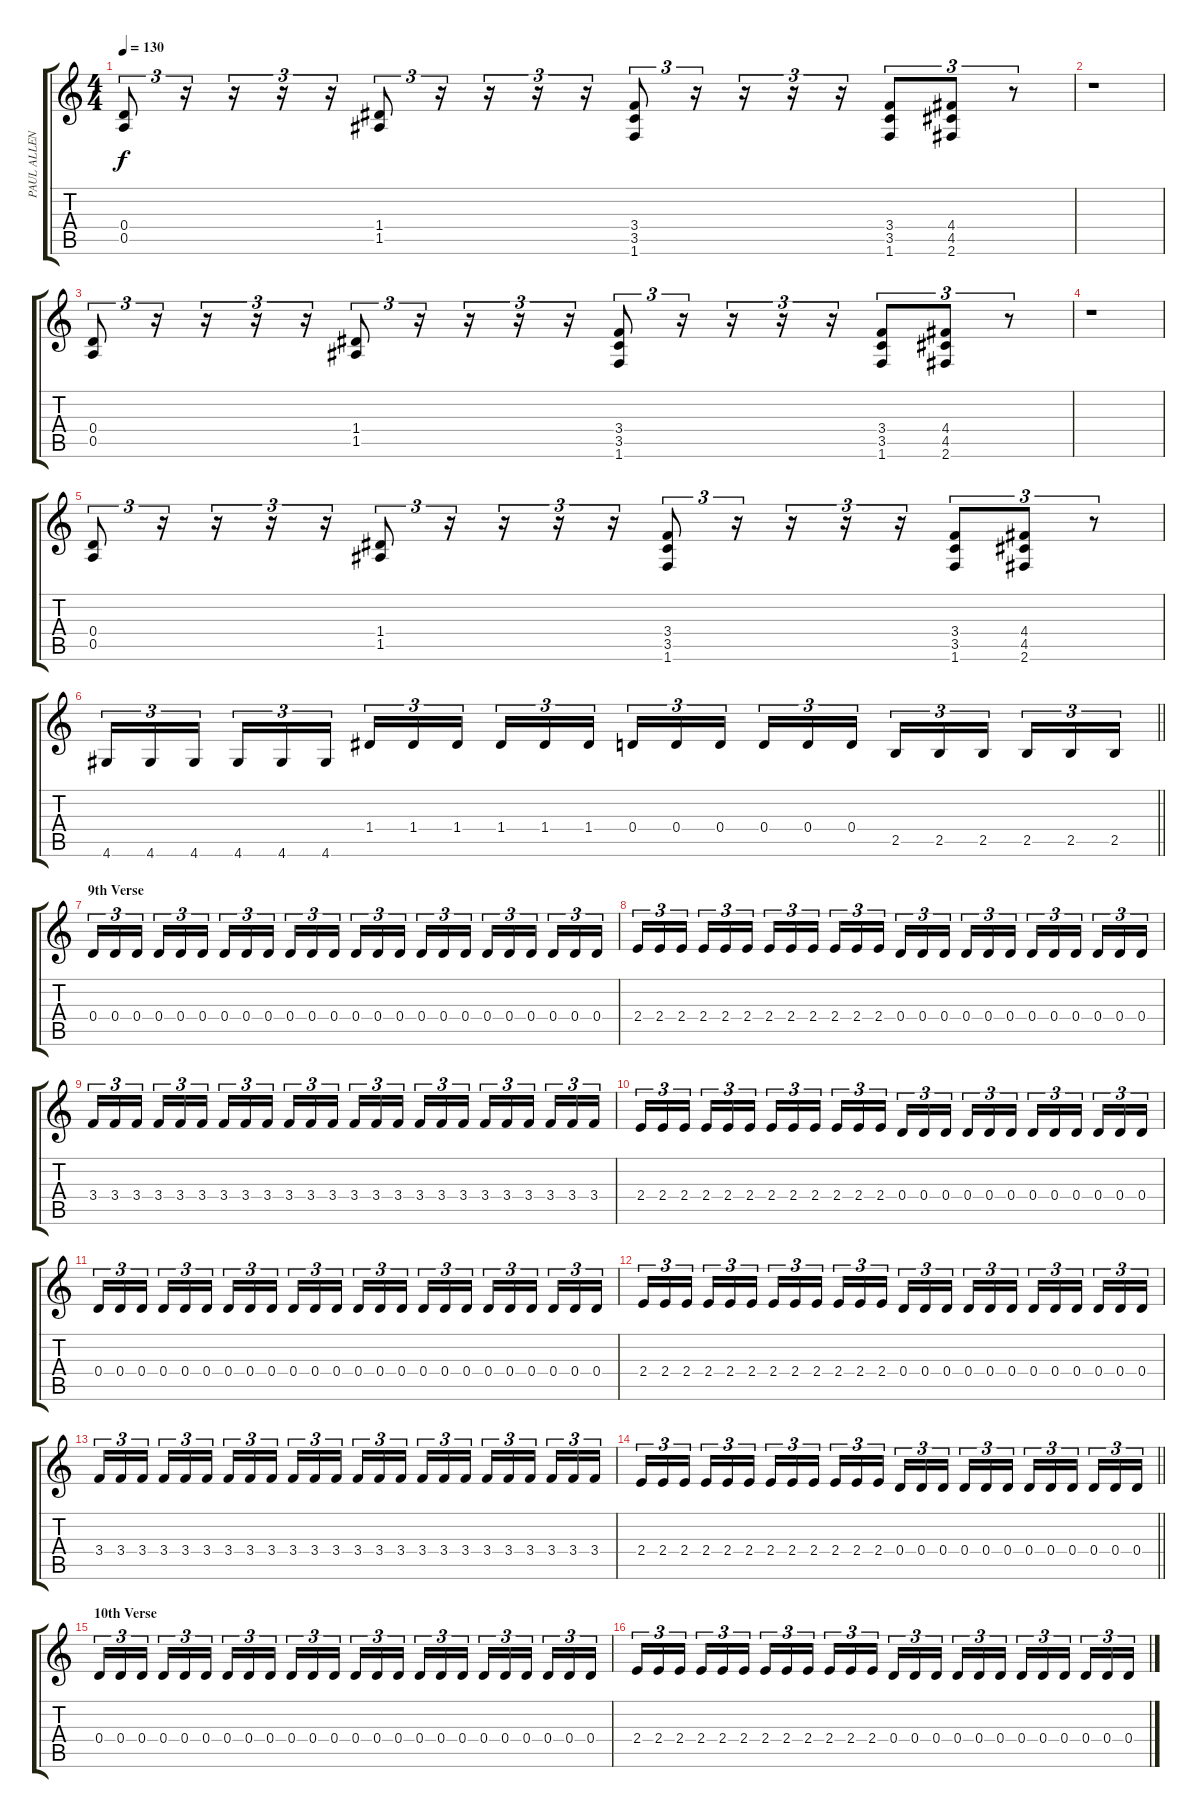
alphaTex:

\track ("PAUL ALLENDER" "PAUL ALLEN") {instrument overdrivenguitar}
\staff {score tabs}
\tuning (E4 B3 G3 D3 A2 E2) {hide}
\ts (4 4)
\tempo 130
\clef g2
\ks c
(0.4 0.5).8{tu (3 2) dy f} r.16{tu (3 2)} r.16{tu (3 2)} r.16{tu (3 2)} r.16{tu (3 2)} (1.4 1.5).8{tu (3 2)} r.16{tu (3 2)} r.16{tu (3 2)} r.16{tu (3 2)} r.16{tu (3 2)} (3.4 3.5 1.6).8{tu (3 2)} r.16{tu (3 2)} r.16{tu (3 2)} r.16{tu (3 2)} r.16{tu (3 2)} (3.4 3.5 1.6).8{tu (3 2)} (4.4 4.5 2.6).8{tu (3 2)} r.8{tu (3 2)} |
r.1 |
(0.4 0.5).8{tu (3 2)} r.16{tu (3 2)} r.16{tu (3 2)} r.16{tu (3 2)} r.16{tu (3 2)} (1.4 1.5).8{tu (3 2)} r.16{tu (3 2)} r.16{tu (3 2)} r.16{tu (3 2)} r.16{tu (3 2)} (3.4 3.5 1.6).8{tu (3 2)} r.16{tu (3 2)} r.16{tu (3 2)} r.16{tu (3 2)} r.16{tu (3 2)} (3.4 3.5 1.6).8{tu (3 2)} (4.4 4.5 2.6).8{tu (3 2)} r.8{tu (3 2)} |
r.1 |
(0.4 0.5).8{tu (3 2)} r.16{tu (3 2)} r.16{tu (3 2)} r.16{tu (3 2)} r.16{tu (3 2)} (1.4 1.5).8{tu (3 2)} r.16{tu (3 2)} r.16{tu (3 2)} r.16{tu (3 2)} r.16{tu (3 2)} (3.4 3.5 1.6).8{tu (3 2)} r.16{tu (3 2)} r.16{tu (3 2)} r.16{tu (3 2)} r.16{tu (3 2)} (3.4 3.5 1.6).8{tu (3 2)} (4.4 4.5 2.6).8{tu (3 2)} r.8{tu (3 2)} |
\barLineRight lightlight
4.6.16{tu (3 2)} 4.6.16{tu (3 2)} 4.6.16{tu (3 2) beam splitsecondary} 4.6.16{tu (3 2)} 4.6.16{tu (3 2)} 4.6.16{tu (3 2)} 1.4.16{tu (3 2)} 1.4.16{tu (3 2)} 1.4.16{tu (3 2) beam splitsecondary} 1.4.16{tu (3 2)} 1.4.16{tu (3 2)} 1.4.16{tu (3 2)} 0.4.16{tu (3 2)} 0.4.16{tu (3 2)} 0.4.16{tu (3 2) beam splitsecondary} 0.4.16{tu (3 2)} 0.4.16{tu (3 2)} 0.4.16{tu (3 2)} 2.5.16{tu (3 2)} 2.5.16{tu (3 2)} 2.5.16{tu (3 2) beam splitsecondary} 2.5.16{tu (3 2)} 2.5.16{tu (3 2)} 2.5.16{tu (3 2)} |
\section ("" "9th Verse")
0.4.16{tu (3 2)} 0.4.16{tu (3 2)} 0.4.16{tu (3 2) beam splitsecondary} 0.4.16{tu (3 2)} 0.4.16{tu (3 2)} 0.4.16{tu (3 2)} 0.4.16{tu (3 2)} 0.4.16{tu (3 2)} 0.4.16{tu (3 2) beam splitsecondary} 0.4.16{tu (3 2)} 0.4.16{tu (3 2)} 0.4.16{tu (3 2)} 0.4.16{tu (3 2)} 0.4.16{tu (3 2)} 0.4.16{tu (3 2) beam splitsecondary} 0.4.16{tu (3 2)} 0.4.16{tu (3 2)} 0.4.16{tu (3 2)} 0.4.16{tu (3 2)} 0.4.16{tu (3 2)} 0.4.16{tu (3 2) beam splitsecondary} 0.4.16{tu (3 2)} 0.4.16{tu (3 2)} 0.4.16{tu (3 2)} |
2.4.16{tu (3 2)} 2.4.16{tu (3 2)} 2.4.16{tu (3 2) beam splitsecondary} 2.4.16{tu (3 2)} 2.4.16{tu (3 2)} 2.4.16{tu (3 2)} 2.4.16{tu (3 2)} 2.4.16{tu (3 2)} 2.4.16{tu (3 2) beam splitsecondary} 2.4.16{tu (3 2)} 2.4.16{tu (3 2)} 2.4.16{tu (3 2)} 0.4.16{tu (3 2)} 0.4.16{tu (3 2)} 0.4.16{tu (3 2) beam splitsecondary} 0.4.16{tu (3 2)} 0.4.16{tu (3 2)} 0.4.16{tu (3 2)} 0.4.16{tu (3 2)} 0.4.16{tu (3 2)} 0.4.16{tu (3 2) beam splitsecondary} 0.4.16{tu (3 2)} 0.4.16{tu (3 2)} 0.4.16{tu (3 2)} |
3.4.16{tu (3 2)} 3.4.16{tu (3 2)} 3.4.16{tu (3 2) beam splitsecondary} 3.4.16{tu (3 2)} 3.4.16{tu (3 2)} 3.4.16{tu (3 2)} 3.4.16{tu (3 2)} 3.4.16{tu (3 2)} 3.4.16{tu (3 2) beam splitsecondary} 3.4.16{tu (3 2)} 3.4.16{tu (3 2)} 3.4.16{tu (3 2)} 3.4.16{tu (3 2)} 3.4.16{tu (3 2)} 3.4.16{tu (3 2) beam splitsecondary} 3.4.16{tu (3 2)} 3.4.16{tu (3 2)} 3.4.16{tu (3 2)} 3.4.16{tu (3 2)} 3.4.16{tu (3 2)} 3.4.16{tu (3 2) beam splitsecondary} 3.4.16{tu (3 2)} 3.4.16{tu (3 2)} 3.4.16{tu (3 2)} |
2.4.16{tu (3 2)} 2.4.16{tu (3 2)} 2.4.16{tu (3 2) beam splitsecondary} 2.4.16{tu (3 2)} 2.4.16{tu (3 2)} 2.4.16{tu (3 2)} 2.4.16{tu (3 2)} 2.4.16{tu (3 2)} 2.4.16{tu (3 2) beam splitsecondary} 2.4.16{tu (3 2)} 2.4.16{tu (3 2)} 2.4.16{tu (3 2)} 0.4.16{tu (3 2)} 0.4.16{tu (3 2)} 0.4.16{tu (3 2) beam splitsecondary} 0.4.16{tu (3 2)} 0.4.16{tu (3 2)} 0.4.16{tu (3 2)} 0.4.16{tu (3 2)} 0.4.16{tu (3 2)} 0.4.16{tu (3 2) beam splitsecondary} 0.4.16{tu (3 2)} 0.4.16{tu (3 2)} 0.4.16{tu (3 2)} |
0.4.16{tu (3 2)} 0.4.16{tu (3 2)} 0.4.16{tu (3 2) beam splitsecondary} 0.4.16{tu (3 2)} 0.4.16{tu (3 2)} 0.4.16{tu (3 2)} 0.4.16{tu (3 2)} 0.4.16{tu (3 2)} 0.4.16{tu (3 2) beam splitsecondary} 0.4.16{tu (3 2)} 0.4.16{tu (3 2)} 0.4.16{tu (3 2)} 0.4.16{tu (3 2)} 0.4.16{tu (3 2)} 0.4.16{tu (3 2) beam splitsecondary} 0.4.16{tu (3 2)} 0.4.16{tu (3 2)} 0.4.16{tu (3 2)} 0.4.16{tu (3 2)} 0.4.16{tu (3 2)} 0.4.16{tu (3 2) beam splitsecondary} 0.4.16{tu (3 2)} 0.4.16{tu (3 2)} 0.4.16{tu (3 2)} |
2.4.16{tu (3 2)} 2.4.16{tu (3 2)} 2.4.16{tu (3 2) beam splitsecondary} 2.4.16{tu (3 2)} 2.4.16{tu (3 2)} 2.4.16{tu (3 2)} 2.4.16{tu (3 2)} 2.4.16{tu (3 2)} 2.4.16{tu (3 2) beam splitsecondary} 2.4.16{tu (3 2)} 2.4.16{tu (3 2)} 2.4.16{tu (3 2)} 0.4.16{tu (3 2)} 0.4.16{tu (3 2)} 0.4.16{tu (3 2) beam splitsecondary} 0.4.16{tu (3 2)} 0.4.16{tu (3 2)} 0.4.16{tu (3 2)} 0.4.16{tu (3 2)} 0.4.16{tu (3 2)} 0.4.16{tu (3 2) beam splitsecondary} 0.4.16{tu (3 2)} 0.4.16{tu (3 2)} 0.4.16{tu (3 2)} |
3.4.16{tu (3 2)} 3.4.16{tu (3 2)} 3.4.16{tu (3 2) beam splitsecondary} 3.4.16{tu (3 2)} 3.4.16{tu (3 2)} 3.4.16{tu (3 2)} 3.4.16{tu (3 2)} 3.4.16{tu (3 2)} 3.4.16{tu (3 2) beam splitsecondary} 3.4.16{tu (3 2)} 3.4.16{tu (3 2)} 3.4.16{tu (3 2)} 3.4.16{tu (3 2)} 3.4.16{tu (3 2)} 3.4.16{tu (3 2) beam splitsecondary} 3.4.16{tu (3 2)} 3.4.16{tu (3 2)} 3.4.16{tu (3 2)} 3.4.16{tu (3 2)} 3.4.16{tu (3 2)} 3.4.16{tu (3 2) beam splitsecondary} 3.4.16{tu (3 2)} 3.4.16{tu (3 2)} 3.4.16{tu (3 2)} |
\barLineRight lightlight
2.4.16{tu (3 2)} 2.4.16{tu (3 2)} 2.4.16{tu (3 2) beam splitsecondary} 2.4.16{tu (3 2)} 2.4.16{tu (3 2)} 2.4.16{tu (3 2)} 2.4.16{tu (3 2)} 2.4.16{tu (3 2)} 2.4.16{tu (3 2) beam splitsecondary} 2.4.16{tu (3 2)} 2.4.16{tu (3 2)} 2.4.16{tu (3 2)} 0.4.16{tu (3 2)} 0.4.16{tu (3 2)} 0.4.16{tu (3 2) beam splitsecondary} 0.4.16{tu (3 2)} 0.4.16{tu (3 2)} 0.4.16{tu (3 2)} 0.4.16{tu (3 2)} 0.4.16{tu (3 2)} 0.4.16{tu (3 2) beam splitsecondary} 0.4.16{tu (3 2)} 0.4.16{tu (3 2)} 0.4.16{tu (3 2)} |
\section ("" "10th Verse")
0.4.16{tu (3 2)} 0.4.16{tu (3 2)} 0.4.16{tu (3 2) beam splitsecondary} 0.4.16{tu (3 2)} 0.4.16{tu (3 2)} 0.4.16{tu (3 2)} 0.4.16{tu (3 2)} 0.4.16{tu (3 2)} 0.4.16{tu (3 2) beam splitsecondary} 0.4.16{tu (3 2)} 0.4.16{tu (3 2)} 0.4.16{tu (3 2)} 0.4.16{tu (3 2)} 0.4.16{tu (3 2)} 0.4.16{tu (3 2) beam splitsecondary} 0.4.16{tu (3 2)} 0.4.16{tu (3 2)} 0.4.16{tu (3 2)} 0.4.16{tu (3 2)} 0.4.16{tu (3 2)} 0.4.16{tu (3 2) beam splitsecondary} 0.4.16{tu (3 2)} 0.4.16{tu (3 2)} 0.4.16{tu (3 2)} |
2.4.16{tu (3 2)} 2.4.16{tu (3 2)} 2.4.16{tu (3 2) beam splitsecondary} 2.4.16{tu (3 2)} 2.4.16{tu (3 2)} 2.4.16{tu (3 2)} 2.4.16{tu (3 2)} 2.4.16{tu (3 2)} 2.4.16{tu (3 2) beam splitsecondary} 2.4.16{tu (3 2)} 2.4.16{tu (3 2)} 2.4.16{tu (3 2)} 0.4.16{tu (3 2)} 0.4.16{tu (3 2)} 0.4.16{tu (3 2) beam splitsecondary} 0.4.16{tu (3 2)} 0.4.16{tu (3 2)} 0.4.16{tu (3 2)} 0.4.16{tu (3 2)} 0.4.16{tu (3 2)} 0.4.16{tu (3 2) beam splitsecondary} 0.4.16{tu (3 2)} 0.4.16{tu (3 2)} 0.4.16{tu (3 2)}
